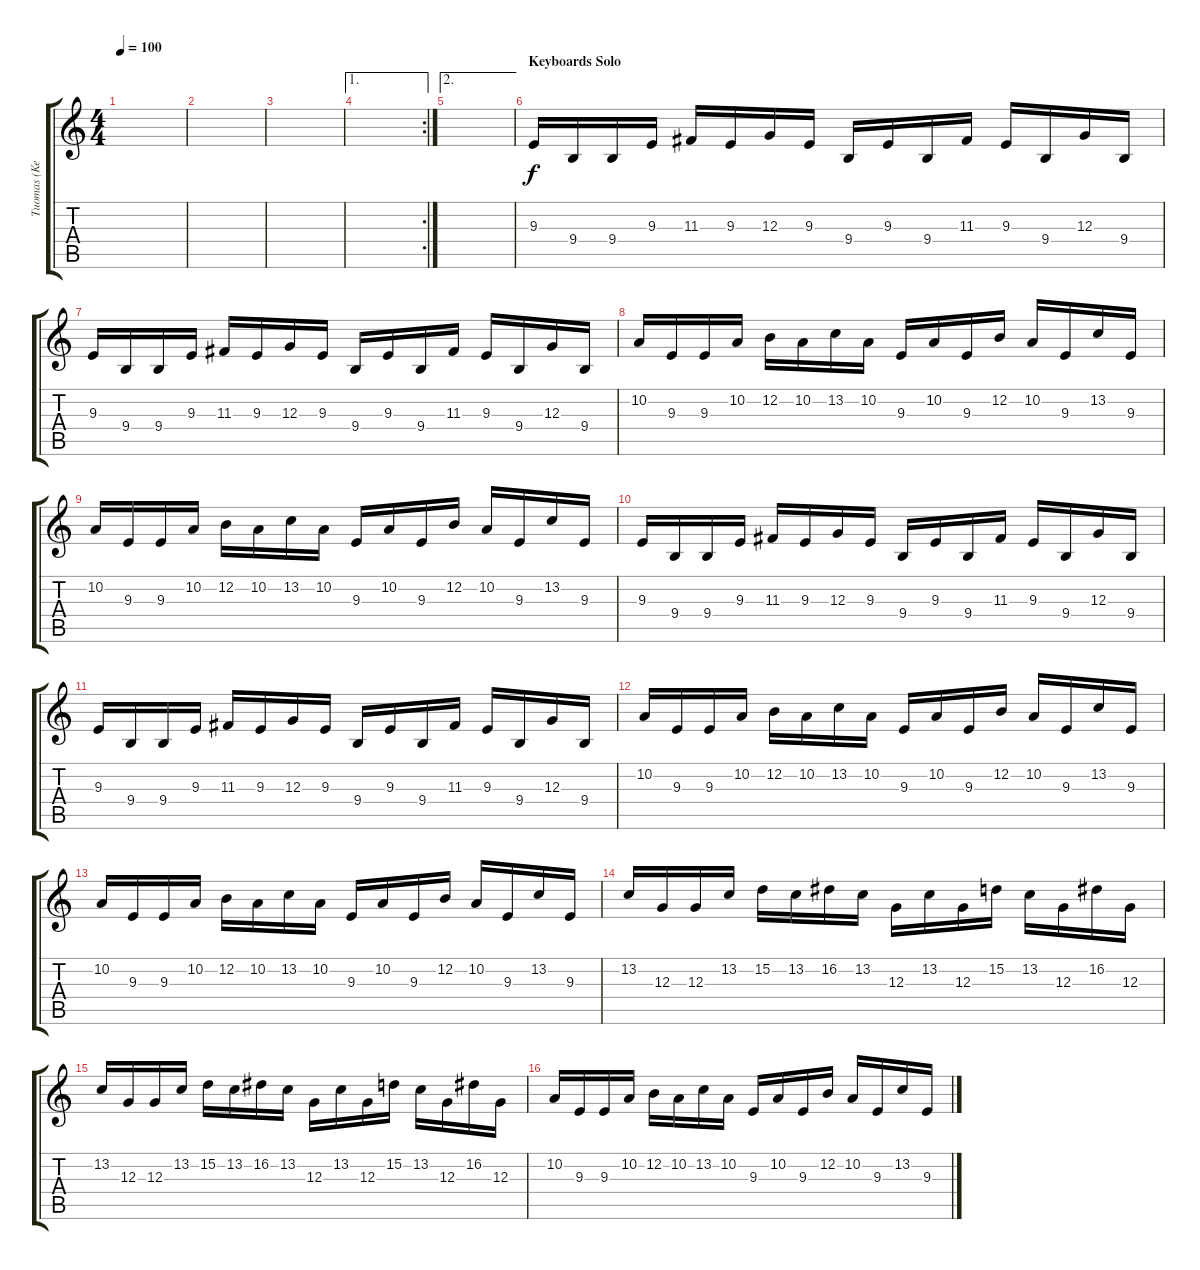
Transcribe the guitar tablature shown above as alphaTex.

\track ("Tuomas (Keyboards)" "Tuomas (Ke") {instrument stringensemble1}
\staff {score tabs}
\tuning (E4 B3 G3 D3 A2 E2) {hide}
\ts (4 4)
\tempo 100
\clef g2
\ks c
|
|
|
\ae 1
\rc 2
|
\ae 2
|
\section ("" "Keyboards Solo")
9.3.16{instrument pad1newage} 9.4.16 9.4.16 9.3.16 11.3.16 9.3.16 12.3.16 9.3.16 9.4.16 9.3.16 9.4.16 11.3.16 9.3.16 9.4.16 12.3.16 9.4.16 |
9.3.16 9.4.16 9.4.16 9.3.16 11.3.16 9.3.16 12.3.16 9.3.16 9.4.16 9.3.16 9.4.16 11.3.16 9.3.16 9.4.16 12.3.16 9.4.16 |
10.2.16 9.3.16 9.3.16 10.2.16 12.2.16 10.2.16 13.2.16 10.2.16 9.3.16 10.2.16 9.3.16 12.2.16 10.2.16 9.3.16 13.2.16 9.3.16 |
10.2.16 9.3.16 9.3.16 10.2.16 12.2.16 10.2.16 13.2.16 10.2.16 9.3.16 10.2.16 9.3.16 12.2.16 10.2.16 9.3.16 13.2.16 9.3.16 |
9.3.16 9.4.16 9.4.16 9.3.16 11.3.16 9.3.16 12.3.16 9.3.16 9.4.16 9.3.16 9.4.16 11.3.16 9.3.16 9.4.16 12.3.16 9.4.16 |
9.3.16 9.4.16 9.4.16 9.3.16 11.3.16 9.3.16 12.3.16 9.3.16 9.4.16 9.3.16 9.4.16 11.3.16 9.3.16 9.4.16 12.3.16 9.4.16 |
10.2.16 9.3.16 9.3.16 10.2.16 12.2.16 10.2.16 13.2.16 10.2.16 9.3.16 10.2.16 9.3.16 12.2.16 10.2.16 9.3.16 13.2.16 9.3.16 |
10.2.16 9.3.16 9.3.16 10.2.16 12.2.16 10.2.16 13.2.16 10.2.16 9.3.16 10.2.16 9.3.16 12.2.16 10.2.16 9.3.16 13.2.16 9.3.16 |
13.2.16 12.3.16 12.3.16 13.2.16 15.2.16 13.2.16 16.2.16 13.2.16 12.3.16 13.2.16 12.3.16 15.2.16 13.2.16 12.3.16 16.2.16 12.3.16 |
13.2.16 12.3.16 12.3.16 13.2.16 15.2.16 13.2.16 16.2.16 13.2.16 12.3.16 13.2.16 12.3.16 15.2.16 13.2.16 12.3.16 16.2.16 12.3.16 |
10.2.16 9.3.16 9.3.16 10.2.16 12.2.16 10.2.16 13.2.16 10.2.16 9.3.16 10.2.16 9.3.16 12.2.16 10.2.16 9.3.16 13.2.16 9.3.16
